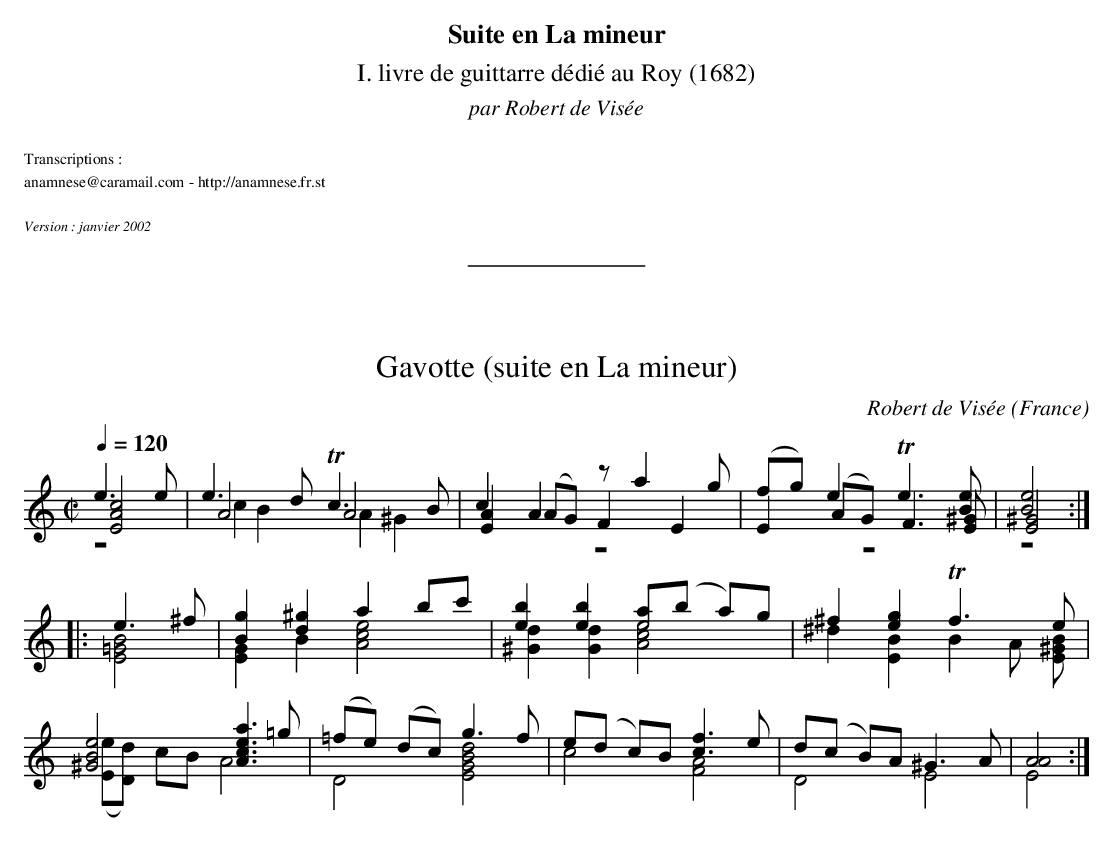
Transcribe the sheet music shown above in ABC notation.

X:1
T:Gavotte (suite en La mineur)
C:Robert de Visée
O:France
M:C|
L:1/4
Q:1/4=120
K:C treble
%%staves (1 2 3)
V:1
e3/2 e/ | e3/2 d/ !trill!c3/2 B/ | cA z/ a g/ | (f/g/) e !trill!e3/2 [B/e/] | [B2e2] ::
e>^f | [Bg] [d^g] a b/c'/ | [eb] [eb] [e/a/](b/ a/)g/ | ^f [eg] !trill!f>e |
[^G2B2e2] [A3/2c3/2e3/2a3/2] =g/ | (=f/e/) (d/c/) g>f | e/(d/ c/)B/ [c3/2f3/2] e/ | d/(c/ B/)A/ ^G>A | [A2A2] :|
V:2
[E2A2c2] | A2 A2 | [EA] (A/G/)FE | E (A/G/) F3/2 [E/^G/] | [E2^G2] ::
[E2=G2B2] | [EG] B  [A2c2e2] | [^Gd] [Gd] [A2c2e2] | ^d [EB] B A/ [E/^G/B/] |
([E/e/][D/d/]) c/B/ A2 | D2 [E2G2B2d2] | c2 [F2A2] | D2 E2 | E2 :|
V:3
z2 | cBA^G | z4 | z4 | z2 ::
